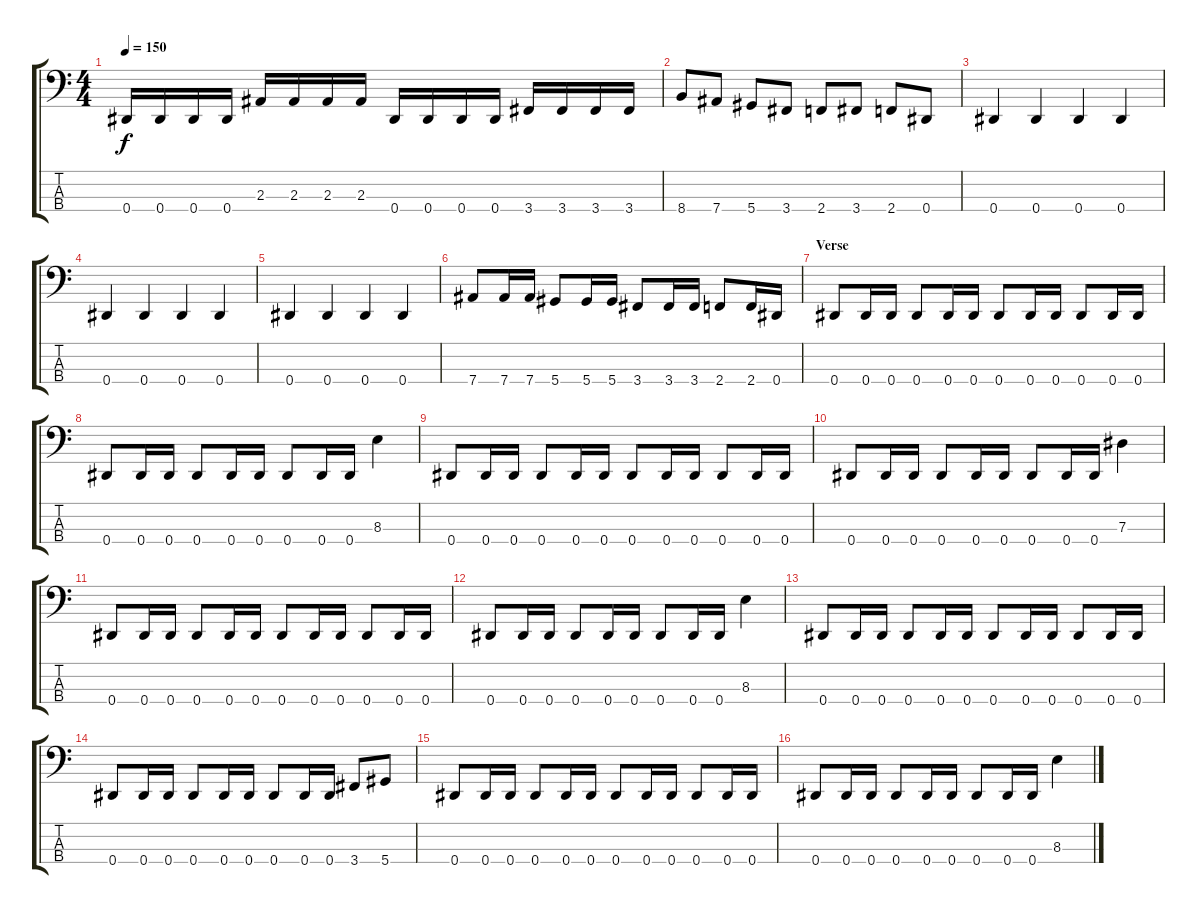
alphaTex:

\track "" {instrument electricbasspick}
\staff {score tabs}
\tuning (Gb2 Db2 Ab1 Eb1) {hide}
\ts (4 4)
\tempo 150
\clef f4
\ks c
0.4.16{dy f} 0.4.16 0.4.16 0.4.16 2.3.16 2.3.16 2.3.16 2.3.16 0.4.16 0.4.16 0.4.16 0.4.16 3.4.16 3.4.16 3.4.16 3.4.16 |
8.4.8 7.4.8 5.4.8 3.4.8 2.4.8 3.4.8 2.4.8 0.4.8 |
0.4.4 0.4.4 0.4.4 0.4.4 |
0.4.4 0.4.4 0.4.4 0.4.4 |
0.4.4 0.4.4 0.4.4 0.4.4 |
7.4.8 7.4.16 7.4.16 5.4.8 5.4.16 5.4.16 3.4.8 3.4.16 3.4.16 2.4.8 2.4.16 0.4.16 |
\section ("" "Verse")
0.4.8 0.4.16 0.4.16 0.4.8 0.4.16 0.4.16 0.4.8 0.4.16 0.4.16 0.4.8 0.4.16 0.4.16 |
0.4.8 0.4.16 0.4.16 0.4.8 0.4.16 0.4.16 0.4.8 0.4.16 0.4.16 8.3.4 |
0.4.8 0.4.16 0.4.16 0.4.8 0.4.16 0.4.16 0.4.8 0.4.16 0.4.16 0.4.8 0.4.16 0.4.16 |
0.4.8 0.4.16 0.4.16 0.4.8 0.4.16 0.4.16 0.4.8 0.4.16 0.4.16 7.3.4 |
0.4.8 0.4.16 0.4.16 0.4.8 0.4.16 0.4.16 0.4.8 0.4.16 0.4.16 0.4.8 0.4.16 0.4.16 |
0.4.8 0.4.16 0.4.16 0.4.8 0.4.16 0.4.16 0.4.8 0.4.16 0.4.16 8.3.4 |
0.4.8 0.4.16 0.4.16 0.4.8 0.4.16 0.4.16 0.4.8 0.4.16 0.4.16 0.4.8 0.4.16 0.4.16 |
0.4.8 0.4.16 0.4.16 0.4.8 0.4.16 0.4.16 0.4.8 0.4.16 0.4.16 3.4.8 5.4.8 |
0.4.8 0.4.16 0.4.16 0.4.8 0.4.16 0.4.16 0.4.8 0.4.16 0.4.16 0.4.8 0.4.16 0.4.16 |
0.4.8 0.4.16 0.4.16 0.4.8 0.4.16 0.4.16 0.4.8 0.4.16 0.4.16 8.3.4
